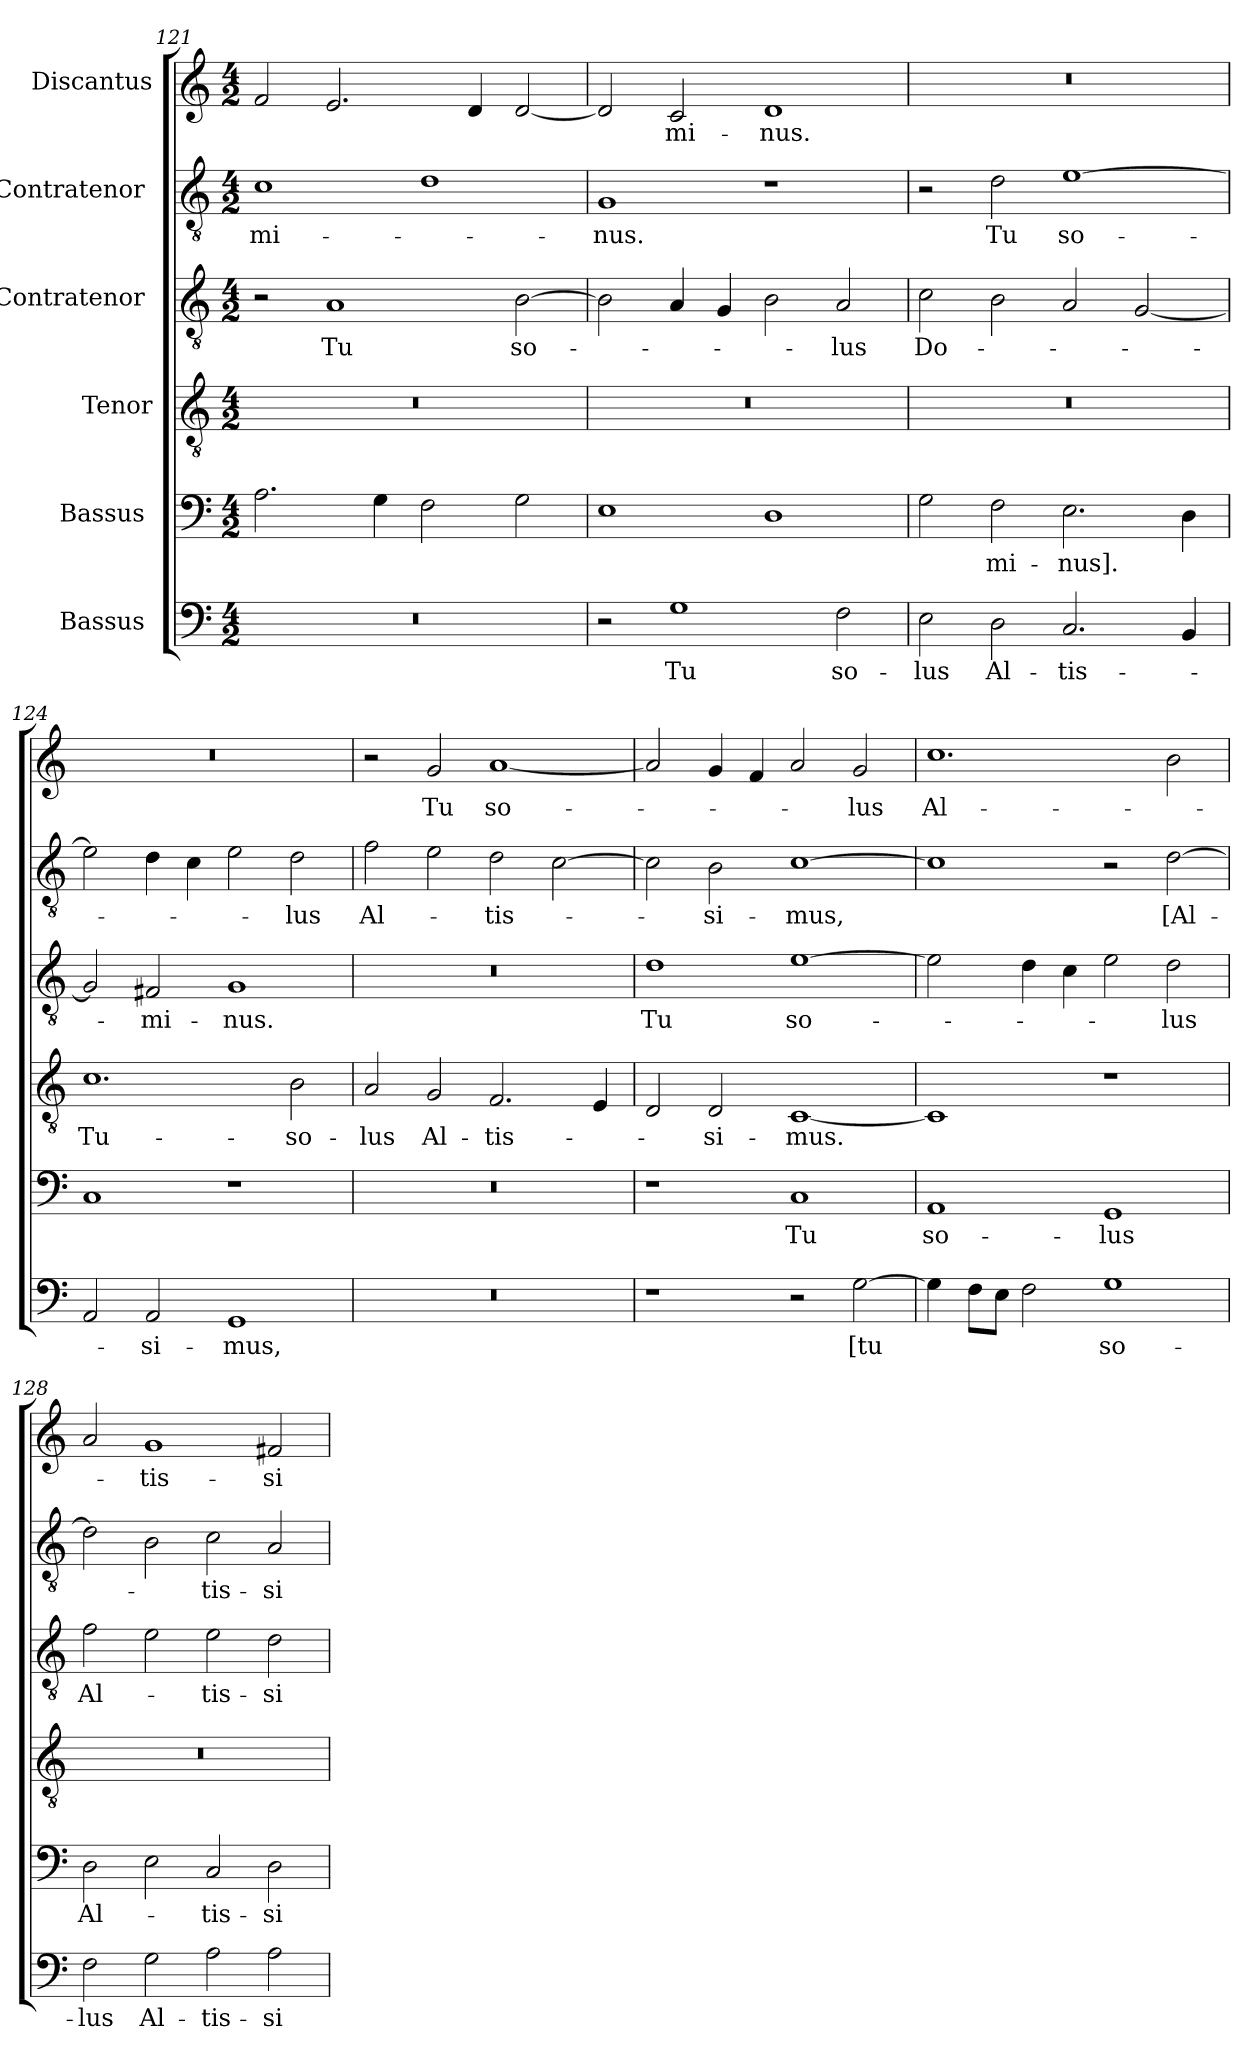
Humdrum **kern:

**kern	**text	**kern	**text	**kern	**text	**kern	**text	**kern	**text	**kern	**text
*part6	*part6	*part5	*part5	*part4	*part4	*part3	*part3	*part2	*part2	*part1	*part1
*staff6	*staff6	*staff5	*staff5	*staff4	*staff4	*staff3	*staff3	*staff2	*staff2	*staff1	*staff1
*I"Bassus [2]	*	*I"Bassus [1]	*	*I"Tenor	*	*I"Contratenor [2]	*	*I"Contratenor [1]	*	*I"Discantus	*
*clefF4	*	*clefF4	*	*clefGv2	*	*clefGv2	*	*clefGv2	*	*clefG2	*
*k[]	*	*k[]	*	*k[]	*	*k[]	*	*k[]	*	*k[]	*
*M4/2	*	*M4/2	*	*M4/2	*	*M4/2	*	*M4/2	*	*M4/2	*
=121	=121	=121	=121	=121	=121	=121	=121	=121	=121	=121	=121
0r	.	2.A\	.	0r	.	2r	.	1c\	-mi-	2f/	.
.	.	.	.	.	.	1A/	Tu	.	.	2.e/	.
.	.	4G\	.	.	.	.	.	.	.	.	.
.	.	2F\	.	.	.	.	.	1d\	.	.	.
.	.	.	.	.	.	.	.	.	.	4d/	.
.	.	2G\	.	.	.	[2B\	so-	.	.	[2d/	.
=122	=122	=122	=122	=122	=122	=122	=122	=122	=122	=122	=122
2r	.	1E\	.	0r	.	2B\]	.	1G/	-nus.	2d/]	.
1G\	Tu	.	.	.	.	4A/	.	.	.	2c/	-mi-
.	.	.	.	.	.	4G/	.	.	.	.	.
.	.	1D\	.	.	.	2B\	.	1r	.	1d/	-nus.
2F\	so-	.	.	.	.	2A/	-lus	.	.	.	.
=123	=123	=123	=123	=123	=123	=123	=123	=123	=123	=123	=123
2E\	-lus	2G\	.	0r	.	2c\	Do-	2r	.	0r	.
2D\	Al-	2F\	-mi-	.	.	2B\	.	2d\	Tu	.	.
2.C/	-tis-	2.E\	-nus].	.	.	2A/	.	[1e\	so-	.	.
.	.	.	.	.	.	[2G/	.	.	.	.	.
4BB/	.	4D\	.	.	.	.	.	.	.	.	.
=124	=124	=124	=124	=124	=124	=124	=124	=124	=124	=124	=124
2AA/	.	1C/	.	1.c\	Tu-	2G/]	.	2e\]	.	0r	.
2AA/	-si-	.	.	.	.	2F#X/	-mi-	4d\	.	.	.
.	.	.	.	.	.	.	.	4c\	.	.	.
1GG/	-mus,	1r	.	.	.	1G/	-nus.	2e\	.	.	.
.	.	.	.	2B\	-so-	.	.	2d\	-lus	.	.
=125	=125	=125	=125	=125	=125	=125	=125	=125	=125	=125	=125
0r	.	0r	.	2A/	-lus	0r	.	2f\	Al-	2r	.
.	.	.	.	2G/	Al-	.	.	2e\	.	2g/	Tu
.	.	.	.	2.F/	-tis-	.	.	2d\	-tis-	[1a/	so-
.	.	.	.	.	.	.	.	[2c\	.	.	.
.	.	.	.	4E/	.	.	.	.	.	.	.
=126	=126	=126	=126	=126	=126	=126	=126	=126	=126	=126	=126
1r	.	1r	.	2D/	.	1d\	Tu	2c\]	.	2a/]	.
.	.	.	.	2D/	-si-	.	.	2B\	-si-	4g/	.
.	.	.	.	.	.	.	.	.	.	4f/	.
2r	.	1C/	Tu	[1C/	-mus.	[1e\	so-	[1c\	-mus,	2a/	.
[2G\	[tu	.	.	.	.	.	.	.	.	2g/	-lus
=127	=127	=127	=127	=127	=127	=127	=127	=127	=127	=127	=127
4G\]	.	1AA/	so-	1C/]	.	2e\]	.	1c\]	.	1.cc\	Al-
8F\L	.	.	.	.	.	.	.	.	.	.	.
8E\J	.	.	.	.	.	.	.	.	.	.	.
2F\	.	.	.	.	.	4d\	.	.	.	.	.
.	.	.	.	.	.	4c\	.	.	.	.	.
1G\	so-	1GG/	-lus	1r	.	2e\	.	2r	.	.	.
.	.	.	.	.	.	2d\	-lus	[2d\	[Al-	2b\	.
=128	=128	=128	=128	=128	=128	=128	=128	=128	=128	=128	=128
2F\	-lus	2D\	Al-	0r	.	2f\	Al-	2d\]	.	2a/	.
2G\	Al-	2E\	.	.	.	2e\	.	2B\	.	1g/	-tis-
2A\	-tis-	2C/	-tis-	.	.	2e\	-tis-	2c\	-tis-	.	.
2A\	-si-	2D\	-si-	.	.	2d\	-si-	2A/	-si-	2f#X/	-si-
=	=	=	=	=	=	=	=	=	=	=	=
*-	*-	*-	*-	*-	*-	*-	*-	*-	*-	*-	*-
